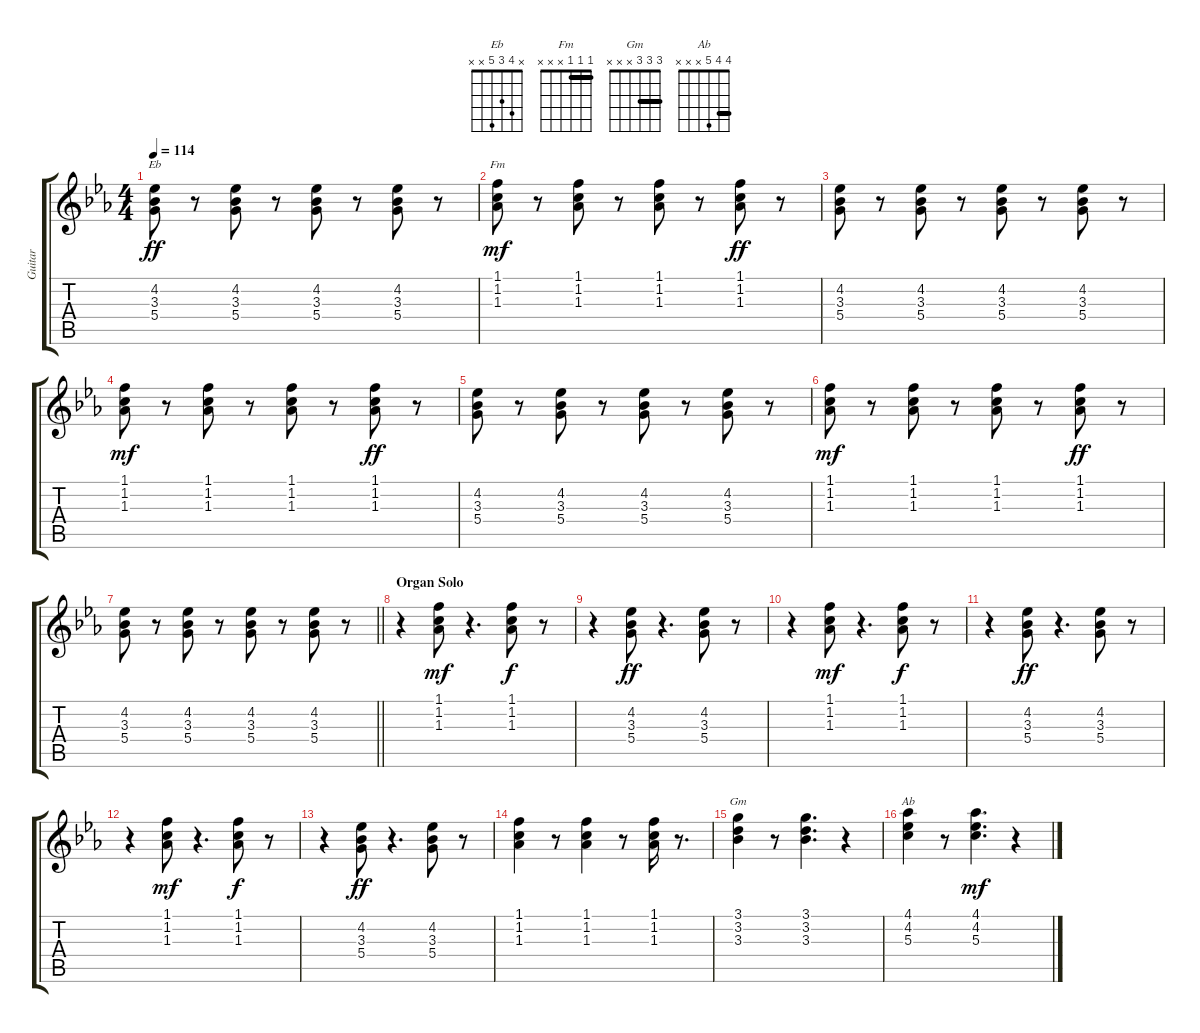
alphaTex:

\track ("Guitar" "Guitar") {instrument electricguitarclean}
\staff {score tabs}
\tuning (E4 B3 G3 D3 A2 E2) {hide}
\chord ("Eb" x 4 3 5 x x)
\chord ("Fm" 1 1 1 x x x) {barre 1}
\chord ("Gm" 3 3 3 x x x) {barre 3}
\chord ("Ab" 4 4 5 x x x) {barre 4}
\ts (4 4)
\tempo 114
\clef g2
\ks eb
(4.2 3.3 5.4).8{ch "Eb" dy ff} r.8 (4.2 3.3 5.4).8 r.8 (4.2 3.3 5.4).8 r.8 (4.2 3.3 5.4).8 r.8 |
(1.1 1.2 1.3).8{ch "Fm" dy mf} r.8 (1.1 1.2 1.3).8 r.8 (1.1 1.2 1.3).8 r.8 (1.1 1.2 1.3).8{dy ff} r.8 |
(4.2 3.3 5.4).8 r.8 (4.2 3.3 5.4).8 r.8 (4.2 3.3 5.4).8 r.8 (4.2 3.3 5.4).8 r.8 |
(1.1 1.2 1.3).8{dy mf} r.8 (1.1 1.2 1.3).8 r.8 (1.1 1.2 1.3).8 r.8 (1.1 1.2 1.3).8{dy ff} r.8 |
(4.2 3.3 5.4).8 r.8 (4.2 3.3 5.4).8 r.8 (4.2 3.3 5.4).8 r.8 (4.2 3.3 5.4).8 r.8 |
(1.1 1.2 1.3).8{dy mf} r.8 (1.1 1.2 1.3).8 r.8 (1.1 1.2 1.3).8 r.8 (1.1 1.2 1.3).8{dy ff} r.8 |
\barLineRight lightlight
(4.2 3.3 5.4).8 r.8 (4.2 3.3 5.4).8 r.8 (4.2 3.3 5.4).8 r.8 (4.2 3.3 5.4).8 r.8 |
\section ("" "Organ Solo")
r.4 (1.1 1.2 1.3).8{dy mf} r.4{d} (1.1 1.2 1.3).8{dy f} r.8 |
r.4 (4.2 3.3 5.4).8{dy ff} r.4{d} (4.2 3.3 5.4).8 r.8 |
r.4 (1.1 1.2 1.3).8{dy mf} r.4{d} (1.1 1.2 1.3).8{dy f} r.8 |
r.4 (4.2 3.3 5.4).8{dy ff} r.4{d} (4.2 3.3 5.4).8 r.8 |
r.4 (1.1 1.2 1.3).8{dy mf} r.4{d} (1.1 1.2 1.3).8{dy f} r.8 |
r.4 (4.2 3.3 5.4).8{dy ff} r.4{d} (4.2 3.3 5.4).8 r.8 |
(1.1 1.2 1.3).4 r.8 (1.1 1.2 1.3).4 r.8 (1.1 1.2 1.3).16 r.8{d} |
(3.1 3.2 3.3).4{ch "Gm"} r.8 (3.1 3.2 3.3).4{d} r.4 |
(4.1 4.2 5.3).4{ch "Ab"} r.8 (4.1 4.2 5.3).4{d dy mf} r.4
